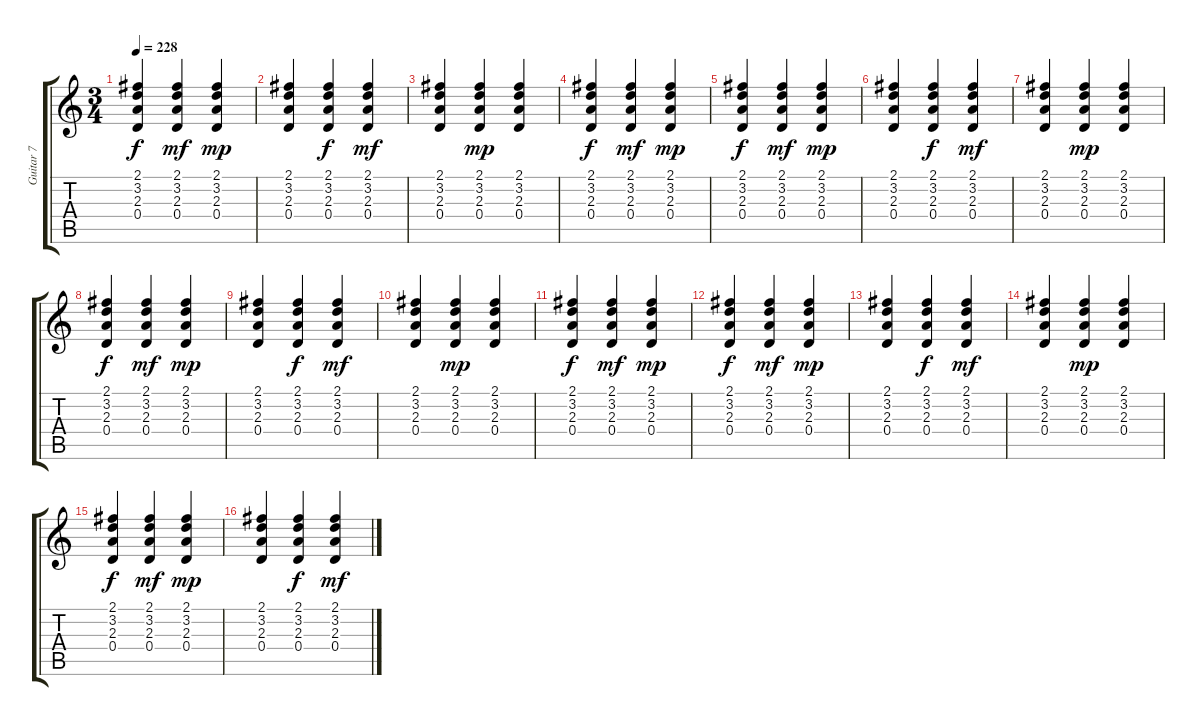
\track ("Guitar 7" "Guitar 7") {instrument electricguitarclean}
\staff {score tabs}
\tuning (E4 B3 G3 D3 A2 E2) {hide}
\ts (3 4)
\tempo 228
\clef g2
\ks c
(2.1 3.2 2.3 0.4).4{dy f} (2.1 3.2 2.3 0.4).4{dy mf} (2.1 3.2 2.3 0.4).4{dy mp} |
(2.1 3.2 2.3 0.4).4 (2.1 3.2 2.3 0.4).4{dy f} (2.1 3.2 2.3 0.4).4{dy mf} |
(2.1 3.2 2.3 0.4).4 (2.1 3.2 2.3 0.4).4{dy mp} (2.1 3.2 2.3 0.4).4 |
(2.1 3.2 2.3 0.4).4{dy f} (2.1 3.2 2.3 0.4).4{dy mf} (2.1 3.2 2.3 0.4).4{dy mp} |
(2.1 3.2 2.3 0.4).4{dy f} (2.1 3.2 2.3 0.4).4{dy mf} (2.1 3.2 2.3 0.4).4{dy mp} |
(2.1 3.2 2.3 0.4).4 (2.1 3.2 2.3 0.4).4{dy f} (2.1 3.2 2.3 0.4).4{dy mf} |
(2.1 3.2 2.3 0.4).4 (2.1 3.2 2.3 0.4).4{dy mp} (2.1 3.2 2.3 0.4).4 |
(2.1 3.2 2.3 0.4).4{dy f} (2.1 3.2 2.3 0.4).4{dy mf} (2.1 3.2 2.3 0.4).4{dy mp} |
(2.1 3.2 2.3 0.4).4 (2.1 3.2 2.3 0.4).4{dy f} (2.1 3.2 2.3 0.4).4{dy mf} |
(2.1 3.2 2.3 0.4).4 (2.1 3.2 2.3 0.4).4{dy mp} (2.1 3.2 2.3 0.4).4 |
(2.1 3.2 2.3 0.4).4{dy f} (2.1 3.2 2.3 0.4).4{dy mf} (2.1 3.2 2.3 0.4).4{dy mp} |
(2.1 3.2 2.3 0.4).4{dy f} (2.1 3.2 2.3 0.4).4{dy mf} (2.1 3.2 2.3 0.4).4{dy mp} |
(2.1 3.2 2.3 0.4).4 (2.1 3.2 2.3 0.4).4{dy f} (2.1 3.2 2.3 0.4).4{dy mf} |
(2.1 3.2 2.3 0.4).4 (2.1 3.2 2.3 0.4).4{dy mp} (2.1 3.2 2.3 0.4).4 |
(2.1 3.2 2.3 0.4).4{dy f} (2.1 3.2 2.3 0.4).4{dy mf} (2.1 3.2 2.3 0.4).4{dy mp} |
(2.1 3.2 2.3 0.4).4 (2.1 3.2 2.3 0.4).4{dy f} (2.1 3.2 2.3 0.4).4{dy mf}
